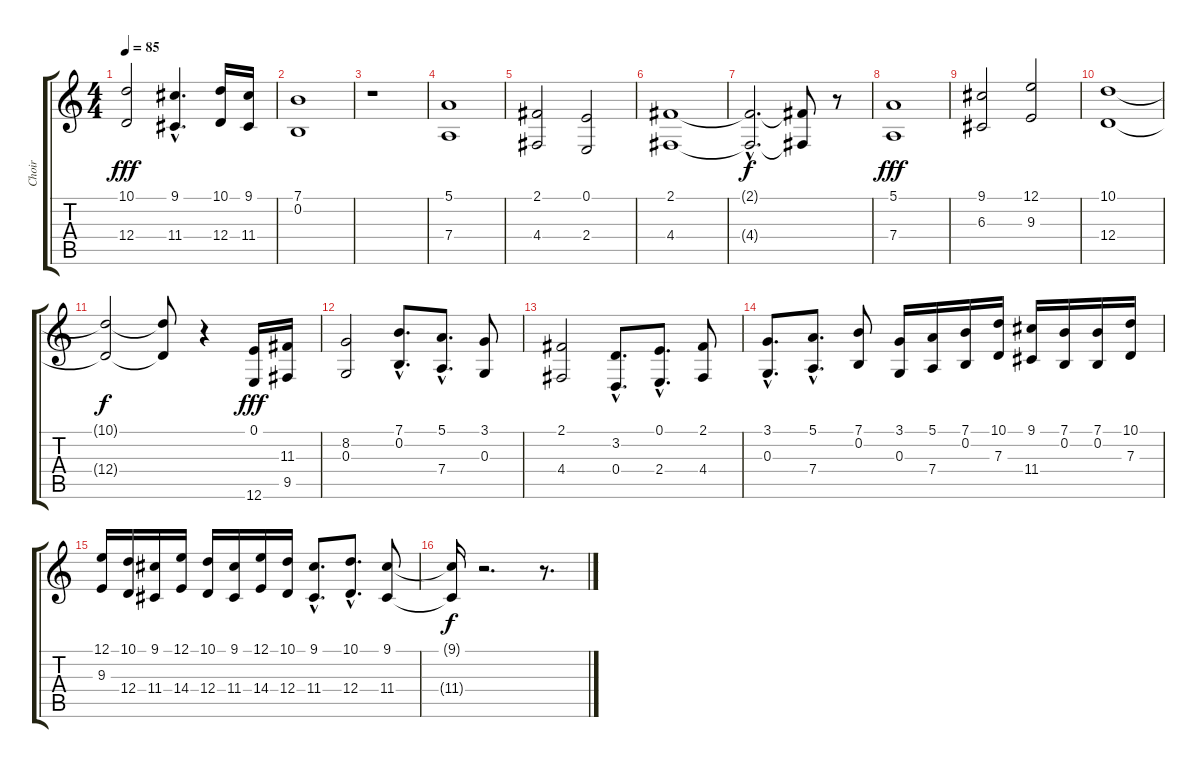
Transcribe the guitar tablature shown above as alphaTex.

\track ("Choir" "Choir") {instrument choiraahs}
\staff {score tabs}
\tuning (E4 B3 G3 D3 A2 E2) {hide}
\ts (4 4)
\tempo 85
\clef g2
\ks c
(10.1 12.4).2{dy fff} (9.1{hac} 11.4{hac}).4{d} (10.1 12.4).16 (9.1 11.4).16 |
(7.1 0.2).1 |
r.1 |
(5.1 7.4).1 |
(2.1 4.4).2 (0.1 2.4).2 |
(2.1 4.4).1 |
(2.1{hac t} 4.4{hac t}).2{d dy f} (2.1{t} 4.4{t}).8 r.8 |
(5.1 7.4).1{dy fff} |
(9.1 6.3).2 (12.1 9.3).2 |
(10.1 12.4).1 |
(10.1{t} 12.4{t}).2{dy f} (10.1{t} 12.4{t}).8 r.4 (0.1 12.6).16{dy fff} (11.3 9.5).16 |
(8.2 0.3).2 (7.1{hac} 0.2{hac}).8{d} (5.1{hac} 7.4{hac}).8{d} (3.1 0.3).8 |
(2.1 4.4).2 (3.2{hac} 0.4{hac}).8{d} (0.1{hac} 2.4{hac}).8{d} (2.1 4.4).8 |
(3.1{hac} 0.3{hac}).8{d} (5.1{hac} 7.4{hac}).8{d} (7.1 0.2).8 (3.1 0.3).16 (5.1 7.4).16 (7.1 0.2).16 (10.1 7.3).16 (9.1 11.4).16 (7.1 0.2).16 (7.1 0.2).16 (10.1 7.3).16 |
(12.1 9.3).16 (10.1 12.4).16 (9.1 11.4).16 (12.1 14.4).16 (10.1 12.4).16 (9.1 11.4).16 (12.1 14.4).16 (10.1 12.4).16 (9.1{hac} 11.4{hac}).8{d} (10.1{hac} 12.4{hac}).8{d} (9.1 11.4).8 |
(9.1{t} 11.4{t}).16{dy f} r.2{d} r.8{d}
